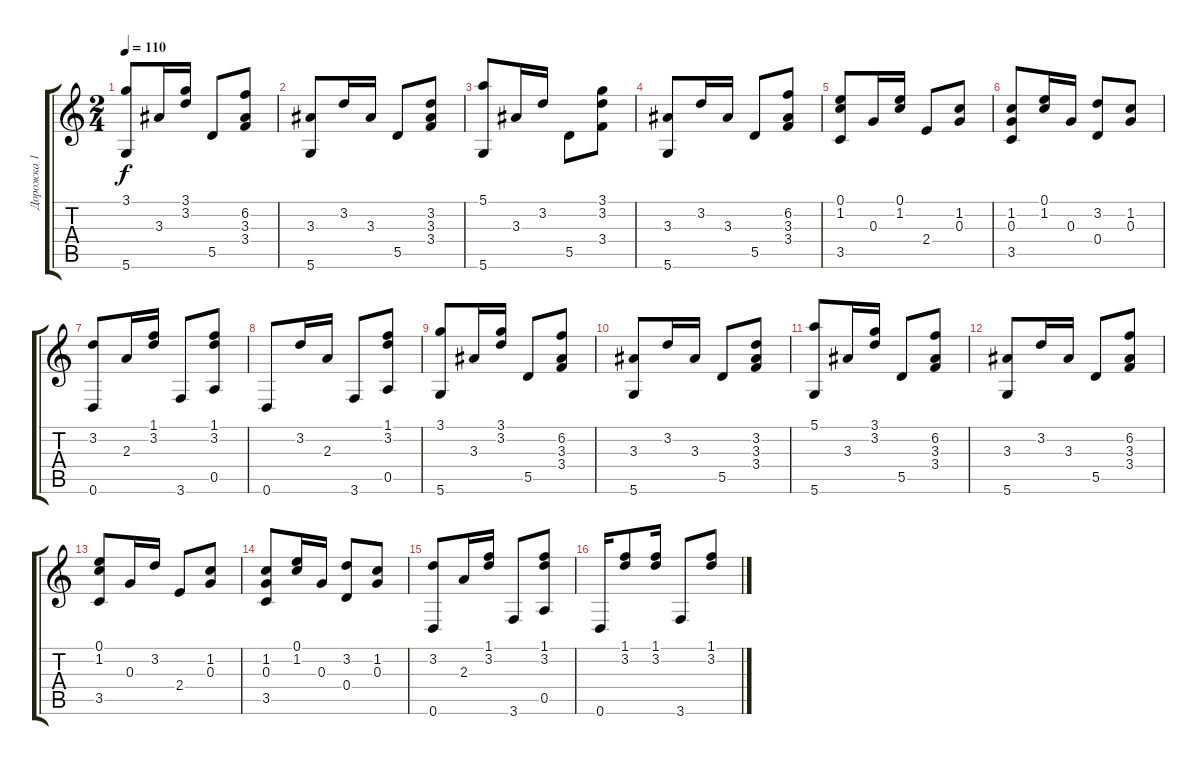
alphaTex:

\track ("Дорожка 1" "Дорожка 1") {instrument acousticguitarsteel}
\staff {score tabs}
\tuning (E4 B3 G3 D3 A2 D2) {hide}
\ts (2 4)
\tempo 110
\clef g2
\ks c
(3.1 5.6).8{dy f} 3.3.16 (3.1 3.2).16 5.5.8 (6.2 3.3 3.4).8 |
(3.3 5.6).8 3.2.16 3.3.16 5.5.8 (3.2 3.3 3.4).8 |
(5.1 5.6).8 3.3.16 3.2.16 5.5.8 (3.1 3.2 3.4).8 |
(3.3 5.6).8 3.2.16 3.3.16 5.5.8 (6.2 3.3 3.4).8 |
(0.1 1.2 3.5).8 0.3.16 (0.1 1.2).16 2.4.8 (1.2 0.3).8 |
(1.2 0.3 3.5).8 (0.1 1.2).16 0.3.16 (3.2 0.4).8 (1.2 0.3).8 |
(3.2 0.6).8 2.3.16 (1.1 3.2).16 3.6.8 (1.1 3.2 0.5).8 |
0.6.8 3.2.16 2.3.16 3.6.8 (1.1 3.2 0.5).8 |
(3.1 5.6).8 3.3.16 (3.1 3.2).16 5.5.8 (6.2 3.3 3.4).8 |
(3.3 5.6).8 3.2.16 3.3.16 5.5.8 (3.2 3.3 3.4).8 |
(5.1 5.6).8 3.3.16 (3.1 3.2).16 5.5.8 (6.2 3.3 3.4).8 |
(3.3 5.6).8 3.2.16 3.3.16 5.5.8 (6.2 3.3 3.4).8 |
(0.1 1.2 3.5).8 0.3.16 3.2.16 2.4.8 (1.2 0.3).8 |
(1.2 0.3 3.5).8 (0.1 1.2).16 0.3.16 (3.2 0.4).8 (1.2 0.3).8 |
(3.2 0.6).8 2.3.16 (1.1 3.2).16 3.6.8 (1.1 3.2 0.5).8 |
0.6.16 (1.1 3.2).8 (1.1 3.2).16 3.6.8 (1.1 3.2).8
